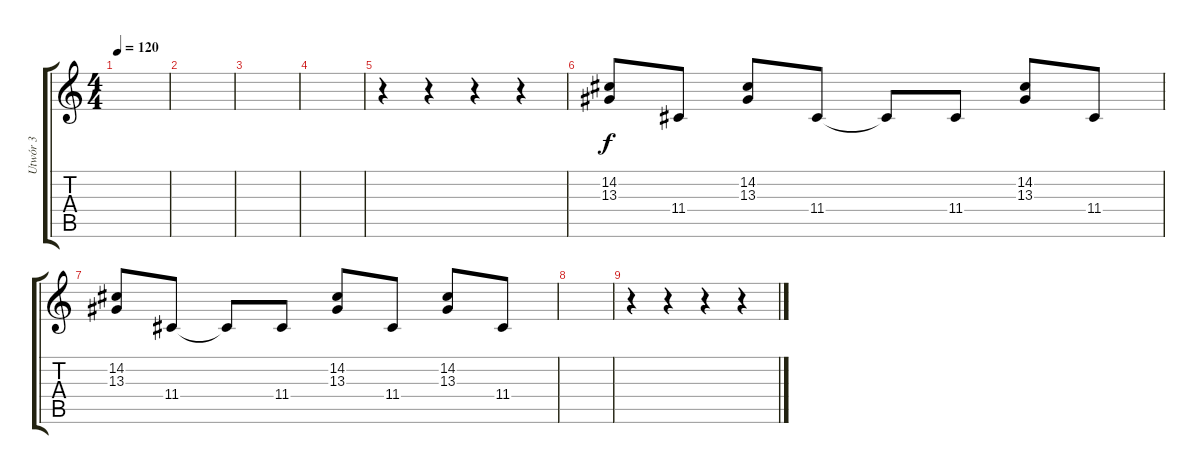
\track ("Utwór 3" "Utwór 3") {instrument dulcimer}
\staff {score tabs}
\tuning (E4 B3 G3 D3 A2 E2) {hide}
\ts (4 4)
\tempo 120
\clef g2
\ks c
|
|
|
|
r.4 r.4 r.4 r.4 |
(14.2 13.3).8 11.4.8 (14.2 13.3).8 11.4.8 11.4{t}.8 11.4.8 (14.2 13.3).8 11.4.8 |
(14.2 13.3).8 11.4.8 11.4{t}.8 11.4.8 (14.2 13.3).8 11.4.8 (14.2 13.3).8 11.4.8 |
|
r.4 r.4 r.4 r.4
